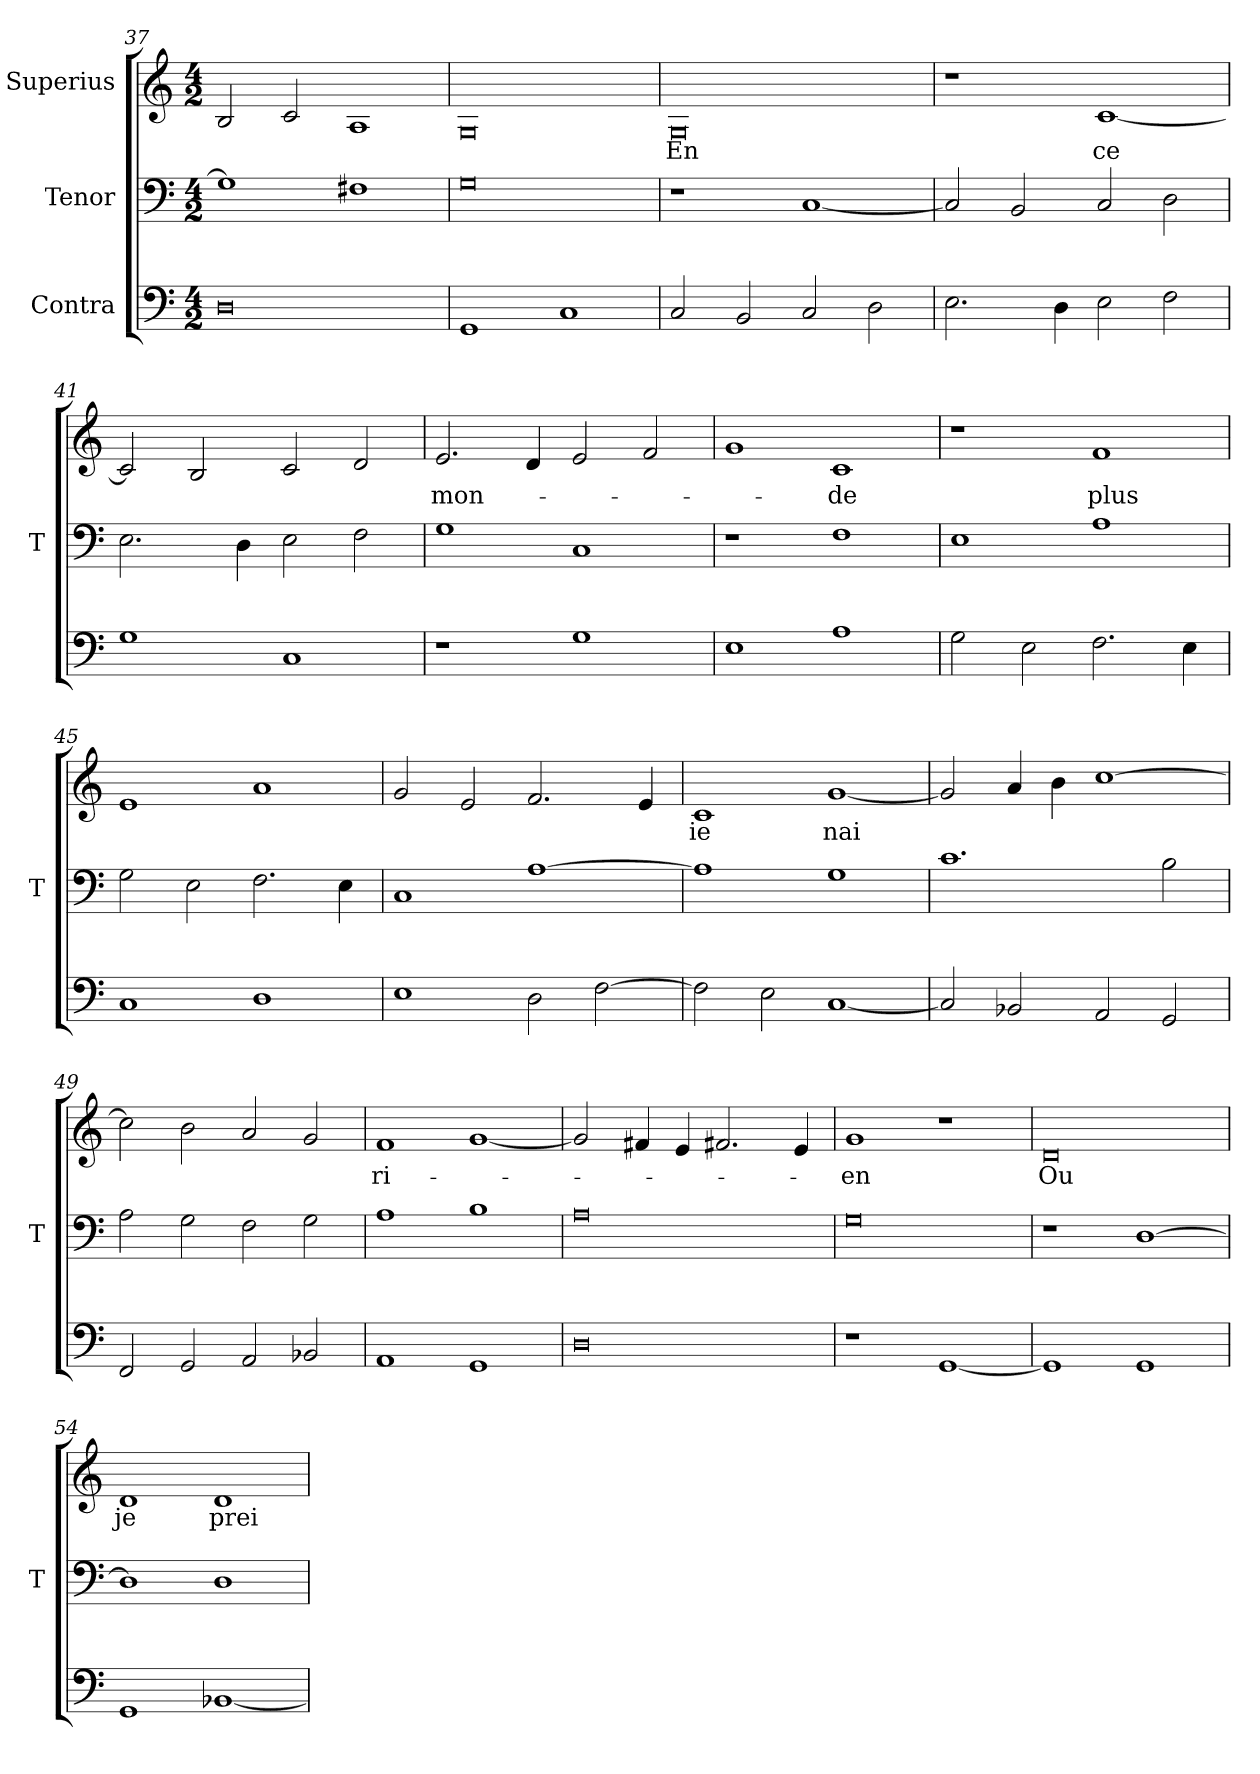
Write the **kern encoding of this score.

**kern	**kern	**kern	**text
*part3	*part2	*part1	*part1
*staff3	*staff2	*staff1	*staff1
*I"Contra	*I"Tenor	*I"Superius	*
*	*I'T	*	*
*clefF4	*clefF4	*clefG2	*
*M4/2	*M4/2	*M4/2	*
=37	=37	=37	=37
0D	1G]	2B	.
.	.	2c	.
.	1F#X	1A	.
=38	=38	=38	=38
1GG	0G	0G	.
1C	.	.	.
=39	=39	=39	=39
2C	1r	0G	-En
2BB	.	.	.
2C	[1C	.	.
2D	.	.	.
=40	=40	=40	=40
2.E	2C]	1r	.
.	2BB	.	.
4D	.	.	.
2E	2C	[1c	-ce
2F	2D	.	.
=41	=41	=41	=41
1G	2.E	2c]	.
.	.	2B	.
.	4D	.	.
1C	2E	2c	.
.	2F	2d	.
=42	=42	=42	=42
1r	1G	2.e	mon-
.	.	4d	.
1G	1C	2e	.
.	.	2f	.
=43	=43	=43	=43
1E	1r	1g	.
1A	1F	1c	-de
=44	=44	=44	=44
2G	1E	1r	.
2E	.	.	.
2.F	1A	1f	-plus
4E	.	.	.
=45	=45	=45	=45
1C	2G	1e	.
.	2E	.	.
1D	2.F	1a	.
.	4E	.	.
=46	=46	=46	=46
1E	1C	2g	.
.	.	2e	.
2D	[1A	2.f	.
[2F	.	.	.
.	.	4e	.
=47	=47	=47	=47
2F]	1A]	1c	-ie
2E	.	.	.
[1C	1G	[1g	-nai
=48	=48	=48	=48
2C]	1.c	2g]	.
2BB-X	.	4a	.
.	.	4b	.
2AA	.	[1cc	.
2GG	2B	.	.
=49	=49	=49	=49
2FF	2A	2cc]	.
2GG	2G	2b	.
2AA	2F	2a	.
2BB-X	2G	2g	.
=50	=50	=50	=50
1AA	1A	1f	ri-
1GG	1B	[1g	.
=51	=51	=51	=51
0D	0A	2g]	.
.	.	4f#X	.
.	.	4e	.
.	.	2.f#X	.
.	.	4e	.
=52	=52	=52	=52
1r	0G	1g	-en
[1GG	.	1r	.
=53	=53	=53	=53
1GG]	1r	0d	-Ou
1GG	[1D	.	.
=54	=54	=54	=54
1GG	1D]	1d	-je
[1BB-X	1D	1d	prei-
=	=	=	=
*-	*-	*-	*-
